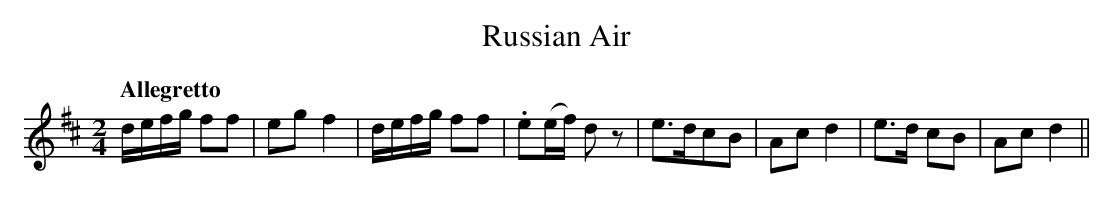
X:1
T:Russian Air
M:2/4
L:1/8
Q:"Allegretto"
K: D
d/e/f/g/ ff|eg f2|d/e/f/g/ ff|.e(e/f/) dz|e>dcB |Ac d2|e>d cB |Ac d2||
